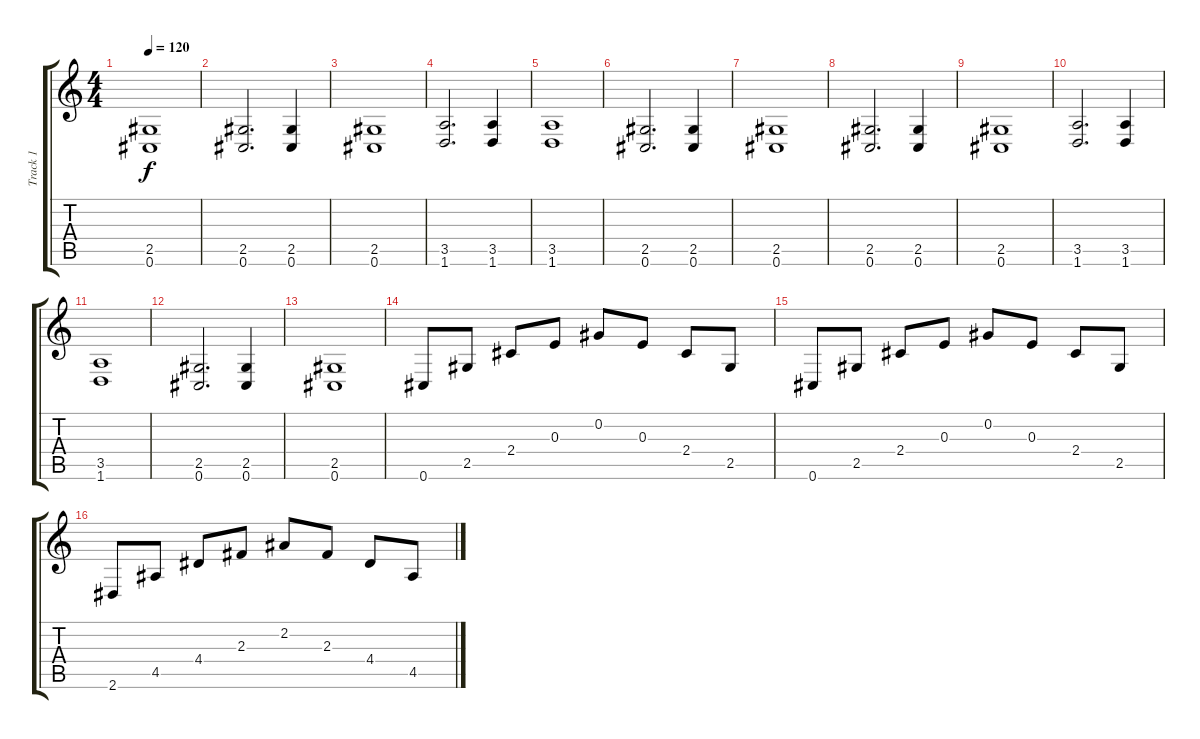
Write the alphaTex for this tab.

\track ("Track 1" "Track 1") {instrument distortionguitar}
\staff {score tabs}
\tuning (Db4 Ab3 E3 B2 Gb2 Db2) {hide}
\ts (4 4)
\tempo 120
\clef g2
\ks c
(2.5 0.6).1{dy f} |
(2.5 0.6).2{d} (2.5 0.6).4 |
(2.5 0.6).1 |
(3.5 1.6).2{d} (3.5 1.6).4 |
(3.5 1.6).1 |
(2.5 0.6).2{d} (2.5 0.6).4 |
(2.5 0.6).1 |
(2.5 0.6).2{d} (2.5 0.6).4 |
(2.5 0.6).1 |
(3.5 1.6).2{d} (3.5 1.6).4 |
(3.5 1.6).1 |
(2.5 0.6).2{d} (2.5 0.6).4 |
(2.5 0.6).1 |
0.6.8 2.5.8 2.4.8 0.3.8 0.2.8 0.3.8 2.4.8 2.5.8 |
0.6.8 2.5.8 2.4.8 0.3.8 0.2.8 0.3.8 2.4.8 2.5.8 |
2.6.8 4.5.8 4.4.8 2.3.8 2.2.8 2.3.8 4.4.8 4.5.8
